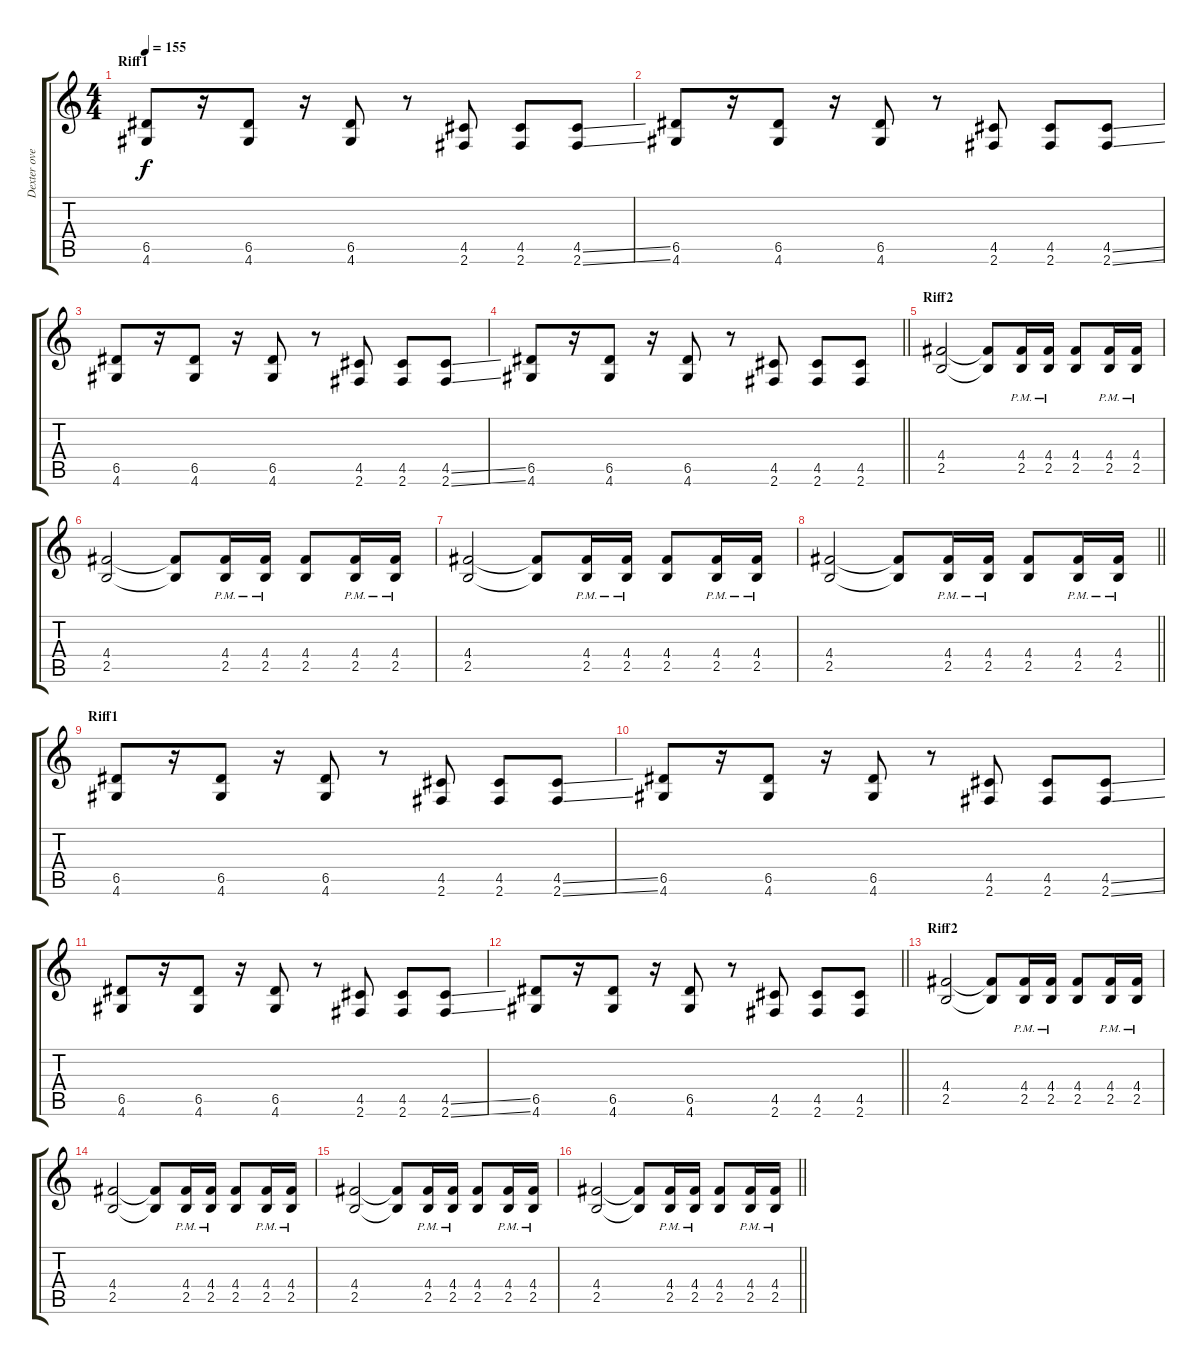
\track ("Dexter over" "Dexter ove") {instrument overdrivenguitar}
\staff {score tabs}
\tuning (E4 B3 G3 D3 A2 E2) {hide}
\ts (4 4)
\section ("" "Riff1")
\tempo 155
\clef g2
\ks c
(6.5 4.6).8{dy f volume 13} r.16 (6.5 4.6).8 r.16 (6.5 4.6).8 r.8 (4.5 2.6).8 (4.5 2.6).8 (4.5{ss} 2.6{ss}).8 |
(6.5 4.6).8 r.16 (6.5 4.6).8 r.16 (6.5 4.6).8 r.8 (4.5 2.6).8 (4.5 2.6).8 (4.5{ss} 2.6{ss}).8 |
(6.5 4.6).8 r.16 (6.5 4.6).8 r.16 (6.5 4.6).8 r.8 (4.5 2.6).8 (4.5 2.6).8 (4.5{ss} 2.6{ss}).8 |
\barLineRight lightlight
(6.5 4.6).8 r.16 (6.5 4.6).8 r.16 (6.5 4.6).8 r.8 (4.5 2.6).8 (4.5 2.6).8 (4.5 2.6).8 |
\section ("" "Riff2")
(4.4 2.5).2 (4.4{t} 2.5{t}).8 (4.4{pm} 2.5{pm}).16 (4.4{pm} 2.5{pm}).16 (4.4 2.5).8 (4.4{pm} 2.5{pm}).16 (4.4{pm} 2.5{pm}).16 |
(4.4 2.5).2 (4.4{t} 2.5{t}).8 (4.4{pm} 2.5{pm}).16 (4.4{pm} 2.5{pm}).16 (4.4 2.5).8 (4.4{pm} 2.5{pm}).16 (4.4{pm} 2.5{pm}).16 |
(4.4 2.5).2 (4.4{t} 2.5{t}).8 (4.4{pm} 2.5{pm}).16 (4.4{pm} 2.5{pm}).16 (4.4 2.5).8 (4.4{pm} 2.5{pm}).16 (4.4{pm} 2.5{pm}).16 |
\barLineRight lightlight
(4.4 2.5).2 (4.4{t} 2.5{t}).8 (4.4{pm} 2.5{pm}).16 (4.4{pm} 2.5{pm}).16 (4.4 2.5).8 (4.4{pm} 2.5{pm}).16 (4.4{pm} 2.5{pm}).16 |
\section ("" "Riff1")
(6.5 4.6).8 r.16 (6.5 4.6).8 r.16 (6.5 4.6).8 r.8 (4.5 2.6).8 (4.5 2.6).8 (4.5{ss} 2.6{ss}).8 |
(6.5 4.6).8 r.16 (6.5 4.6).8 r.16 (6.5 4.6).8 r.8 (4.5 2.6).8 (4.5 2.6).8 (4.5{ss} 2.6{ss}).8 |
(6.5 4.6).8 r.16 (6.5 4.6).8 r.16 (6.5 4.6).8 r.8 (4.5 2.6).8 (4.5 2.6).8 (4.5{ss} 2.6{ss}).8 |
\barLineRight lightlight
(6.5 4.6).8 r.16 (6.5 4.6).8 r.16 (6.5 4.6).8 r.8 (4.5 2.6).8 (4.5 2.6).8 (4.5 2.6).8 |
\section ("" "Riff2")
(4.4 2.5).2 (4.4{t} 2.5{t}).8 (4.4{pm} 2.5{pm}).16 (4.4{pm} 2.5{pm}).16 (4.4 2.5).8 (4.4{pm} 2.5{pm}).16 (4.4{pm} 2.5{pm}).16 |
(4.4 2.5).2 (4.4{t} 2.5{t}).8 (4.4{pm} 2.5{pm}).16 (4.4{pm} 2.5{pm}).16 (4.4 2.5).8 (4.4{pm} 2.5{pm}).16 (4.4{pm} 2.5{pm}).16 |
(4.4 2.5).2 (4.4{t} 2.5{t}).8 (4.4{pm} 2.5{pm}).16 (4.4{pm} 2.5{pm}).16 (4.4 2.5).8 (4.4{pm} 2.5{pm}).16 (4.4{pm} 2.5{pm}).16 |
\barLineRight lightlight
(4.4 2.5).2 (4.4{t} 2.5{t}).8 (4.4{pm} 2.5{pm}).16 (4.4{pm} 2.5{pm}).16 (4.4 2.5).8 (4.4{pm} 2.5{pm}).16 (4.4{pm} 2.5{pm}).16
